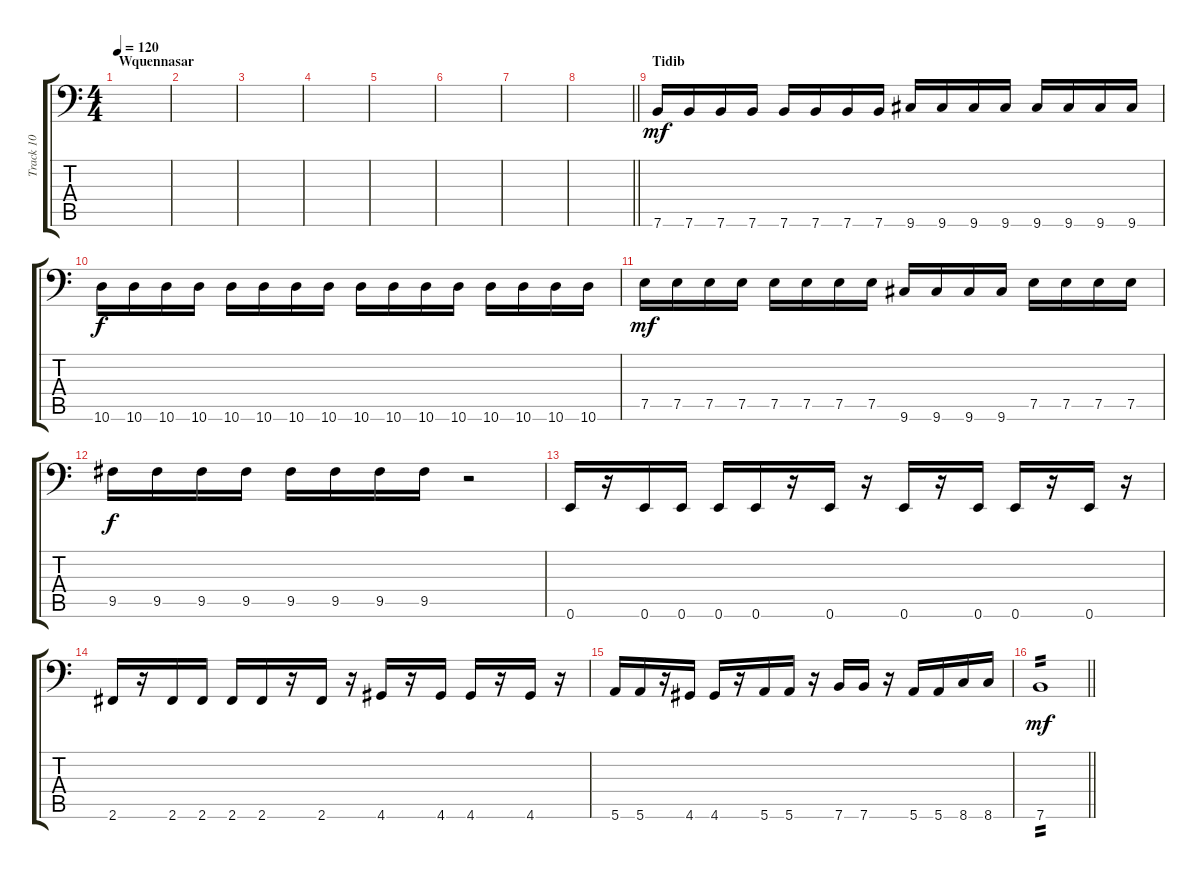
\track ("Track 10" "Track 10") {instrument fretlessbass}
\staff {score tabs}
\tuning (E3 B2 G2 D2 A1 E1) {hide}
\ts (4 4)
\section ("" "Wquennasar")
\tempo 120
\clef f4
\ks c
|
|
|
|
|
|
|
\barLineRight lightlight
|
\section ("" "Tidib")
7.6.16{dy mf} 7.6.16 7.6.16 7.6.16 7.6.16 7.6.16 7.6.16 7.6.16 9.6.16 9.6.16 9.6.16 9.6.16 9.6.16 9.6.16 9.6.16 9.6.16 |
10.6.16{dy f} 10.6.16 10.6.16 10.6.16 10.6.16 10.6.16 10.6.16 10.6.16 10.6.16 10.6.16 10.6.16 10.6.16 10.6.16 10.6.16 10.6.16 10.6.16 |
7.5.16{dy mf} 7.5.16 7.5.16 7.5.16 7.5.16 7.5.16 7.5.16 7.5.16 9.6.16 9.6.16 9.6.16 9.6.16 7.5.16 7.5.16 7.5.16 7.5.16 |
9.5.16{dy f} 9.5.16 9.5.16 9.5.16 9.5.16 9.5.16 9.5.16 9.5.16 r.2 |
0.6.16 r.16 0.6.16 0.6.16 0.6.16 0.6.16 r.16 0.6.16 r.16 0.6.16 r.16 0.6.16 0.6.16 r.16 0.6.16 r.16 |
2.6.16 r.16 2.6.16 2.6.16 2.6.16 2.6.16 r.16 2.6.16 r.16 4.6.16 r.16 4.6.16 4.6.16 r.16 4.6.16 r.16 |
5.6.16 5.6.16 r.16 4.6.16 4.6.16 r.16 5.6.16 5.6.16 r.16 7.6.16 7.6.16 r.16 5.6.16 5.6.16 8.6.16 8.6.16 |
\barLineRight lightlight
7.6.1{tp 2 dy mf}
